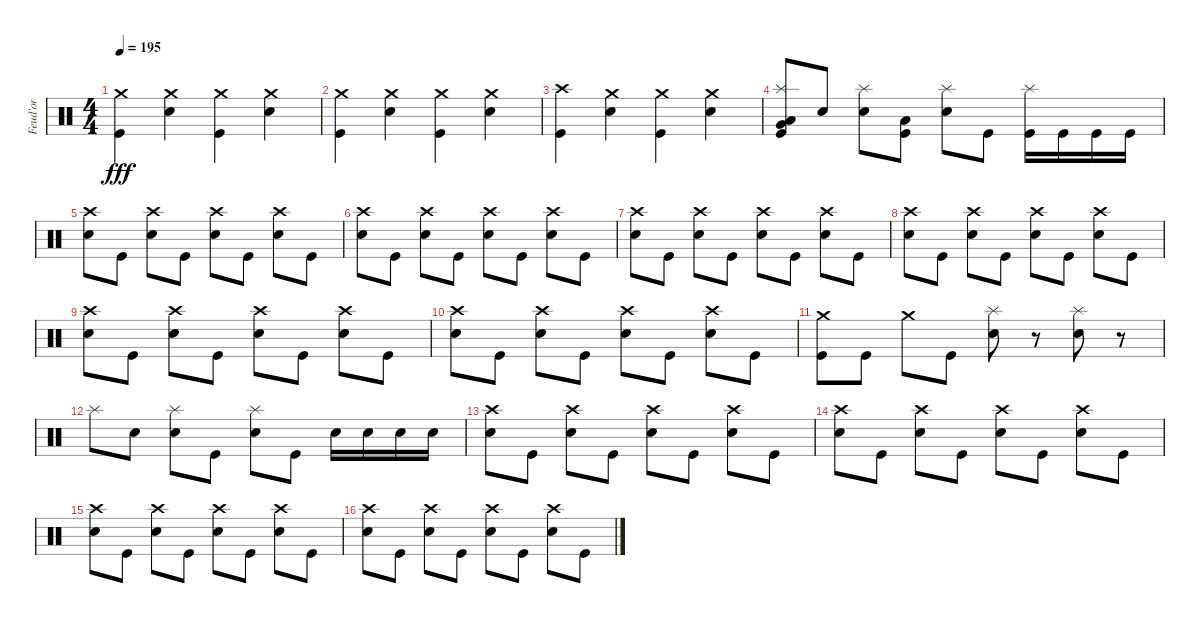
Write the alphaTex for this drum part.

\track ("Feud'or" "Feud'or") {instrument percussion}
\staff {score}
\articulation defaults
\ts (4 4)
\tempo 195
\clef neutral
\ks c
("Crash medium (hit)" "Kick (hit)").4{dy fff} ("Crash medium (hit)" "Snare (hit) 2").4 ("Crash medium (hit)" "Kick (hit)").4 ("Crash medium (hit)" "Snare (hit) 2").4 |
("Crash medium (hit)" "Kick (hit)").4 ("Crash medium (hit)" "Snare (hit) 2").4 ("Crash medium (hit)" "Kick (hit)").4 ("Crash medium (hit)" "Snare (hit) 2").4 |
("Crash high (hit)" "Kick (hit)").4 ("Crash medium (hit)" "Snare (hit) 2").4 ("Crash medium (hit)" "Kick (hit)").4 ("Crash medium (hit)" "Snare (hit) 2").4 |
("Splash (hit)" "Very Low Tom (hit)" "Low Tom (hit)" "Kick (hit)").8 "Snare (hit) 2".8 ("Splash (hit)" "Snare (hit) 2").8 ("Low Tom (hit)" "Kick (hit)").8 ("Splash (hit)" "Snare (hit) 2").8 "Kick (hit)".8 ("Splash (hit)" "Kick (hit)").16 "Kick (hit)".16 "Kick (hit)".16 "Kick (hit)".16 |
("Crash high (hit)" "Snare (hit) 2").8 "Kick (hit)".8 ("Crash high (hit)" "Snare (hit) 2").8 "Kick (hit)".8 ("Crash high (hit)" "Snare (hit) 2").8 "Kick (hit)".8 ("Crash high (hit)" "Snare (hit) 2").8 "Kick (hit)".8 |
("Crash high (hit)" "Snare (hit) 2").8 "Kick (hit)".8 ("Crash high (hit)" "Snare (hit) 2").8 "Kick (hit)".8 ("Crash high (hit)" "Snare (hit) 2").8 "Kick (hit)".8 ("Crash high (hit)" "Snare (hit) 2").8 "Kick (hit)".8 |
("Crash high (hit)" "Snare (hit) 2").8 "Kick (hit)".8 ("Crash high (hit)" "Snare (hit) 2").8 "Kick (hit)".8 ("Crash high (hit)" "Snare (hit) 2").8 "Kick (hit)".8 ("Crash high (hit)" "Snare (hit) 2").8 "Kick (hit)".8 |
("Crash high (hit)" "Snare (hit) 2").8 "Kick (hit)".8 ("Crash high (hit)" "Snare (hit) 2").8 "Kick (hit)".8 ("Crash high (hit)" "Snare (hit) 2").8 "Kick (hit)".8 ("Crash high (hit)" "Snare (hit) 2").8 "Kick (hit)".8 |
("Crash high (hit)" "Snare (hit) 2").8 "Kick (hit)".8 ("Crash high (hit)" "Snare (hit) 2").8 "Kick (hit)".8 ("Crash high (hit)" "Snare (hit) 2").8 "Kick (hit)".8 ("Crash high (hit)" "Snare (hit) 2").8 "Kick (hit)".8 |
("Crash high (hit)" "Snare (hit) 2").8 "Kick (hit)".8 ("Crash high (hit)" "Snare (hit) 2").8 "Kick (hit)".8 ("Crash high (hit)" "Snare (hit) 2").8 "Kick (hit)".8 ("Crash high (hit)" "Snare (hit) 2").8 "Kick (hit)".8 |
("Crash medium (hit)" "Kick (hit)").8 "Kick (hit)".8 "Crash medium (hit)".8 "Kick (hit)".8 ("Splash (hit)" "Snare (hit) 2").8 r.8 ("Splash (hit)" "Snare (hit) 2").8 r.8 |
"Splash (hit)".8 "Snare (hit) 2".8 ("Splash (hit)" "Snare (hit) 2").8 "Kick (hit)".8 ("Splash (hit)" "Snare (hit) 2").8 "Kick (hit)".8 "Snare (hit) 2".16 "Snare (hit) 2".16 "Snare (hit) 2".16 "Snare (hit) 2".16 |
("Crash high (hit)" "Snare (hit) 2").8 "Kick (hit)".8 ("Crash high (hit)" "Snare (hit) 2").8 "Kick (hit)".8 ("Crash high (hit)" "Snare (hit) 2").8 "Kick (hit)".8 ("Crash high (hit)" "Snare (hit) 2").8 "Kick (hit)".8 |
("Crash high (hit)" "Snare (hit) 2").8 "Kick (hit)".8 ("Crash high (hit)" "Snare (hit) 2").8 "Kick (hit)".8 ("Crash high (hit)" "Snare (hit) 2").8 "Kick (hit)".8 ("Crash high (hit)" "Snare (hit) 2").8 "Kick (hit)".8 |
("Crash high (hit)" "Snare (hit) 2").8 "Kick (hit)".8 ("Crash high (hit)" "Snare (hit) 2").8 "Kick (hit)".8 ("Crash high (hit)" "Snare (hit) 2").8 "Kick (hit)".8 ("Crash high (hit)" "Snare (hit) 2").8 "Kick (hit)".8 |
("Crash high (hit)" "Snare (hit) 2").8 "Kick (hit)".8 ("Crash high (hit)" "Snare (hit) 2").8 "Kick (hit)".8 ("Crash high (hit)" "Snare (hit) 2").8 "Kick (hit)".8 ("Crash high (hit)" "Snare (hit) 2").8 "Kick (hit)".8
